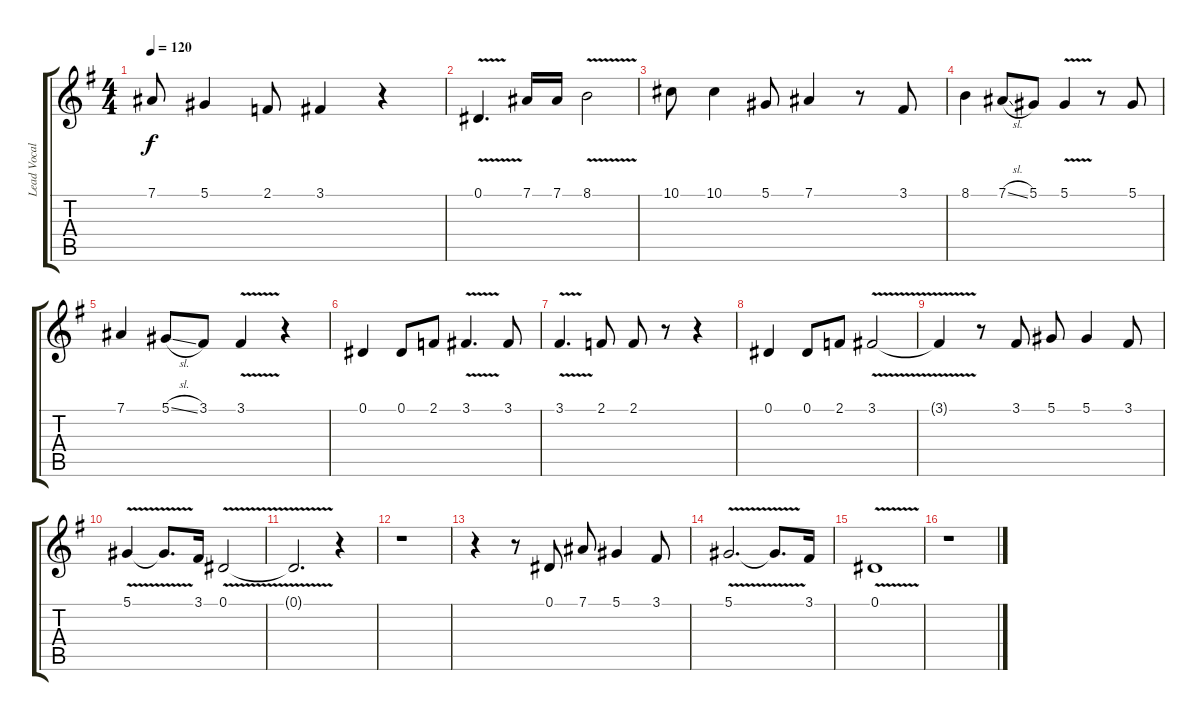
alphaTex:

\track ("Lead Vocals - Doogie White" "Lead Vocal") {instrument flute}
\staff {score tabs}
\tuning (Eb4 Bb3 Gb3 Db3 Ab2 Eb2) {hide}
\ts (4 4)
\tempo 120
\clef g2
\ks eminor
7.1.8{dy f} 5.1.4 2.1.8 3.1.4 r.4 |
0.1{v}.4{d} 7.1.16 7.1.16 8.1{v}.2 |
10.1.8 10.1.4 5.1.8 7.1.4 r.8 3.1.8 |
8.1.4 7.1{sl}.8 5.1.8 5.1{v}.4 r.8 5.1.8 |
7.1.4 5.1{sl}.8 3.1.8 3.1{v}.4 r.4 |
0.1.4 0.1.8 2.1.8 3.1{v}.4{d} 3.1.8 |
3.1{v}.4{d} 2.1.8 2.1.8 r.8 r.4 |
0.1.4 0.1.8 2.1.8 3.1{v}.2 |
3.1{t}.4 r.8 3.1.8 5.1.8 5.1.4 3.1.8 |
5.1{v}.4 5.1{t}.8{d} 3.1.16 0.1{v}.2 |
0.1{t}.2{d} r.4 |
r.1 |
r.4 r.8 0.1.8 7.1.8 5.1.4 3.1.8 |
5.1{v}.2{d} 5.1{t}.8{d} 3.1.16 |
0.1{v}.1 |
r.1
